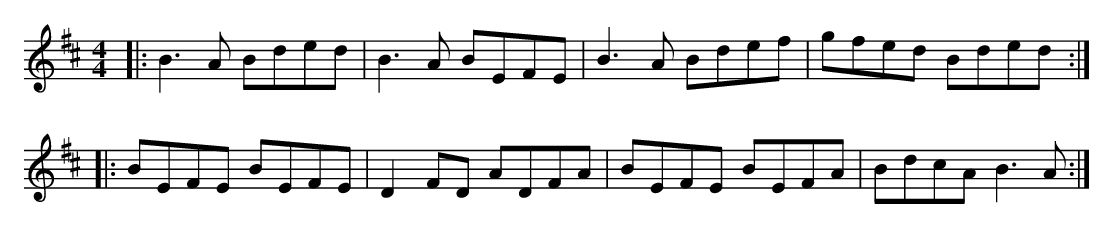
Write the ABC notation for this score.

X:1
M:4/4
K:Edor
|:B3A Bded|B3A BEFE|B3A Bdef|gfed Bded:|
|:BEFE BEFE|D2FD ADFA|BEFE BEFA|BdcA B3A:|
